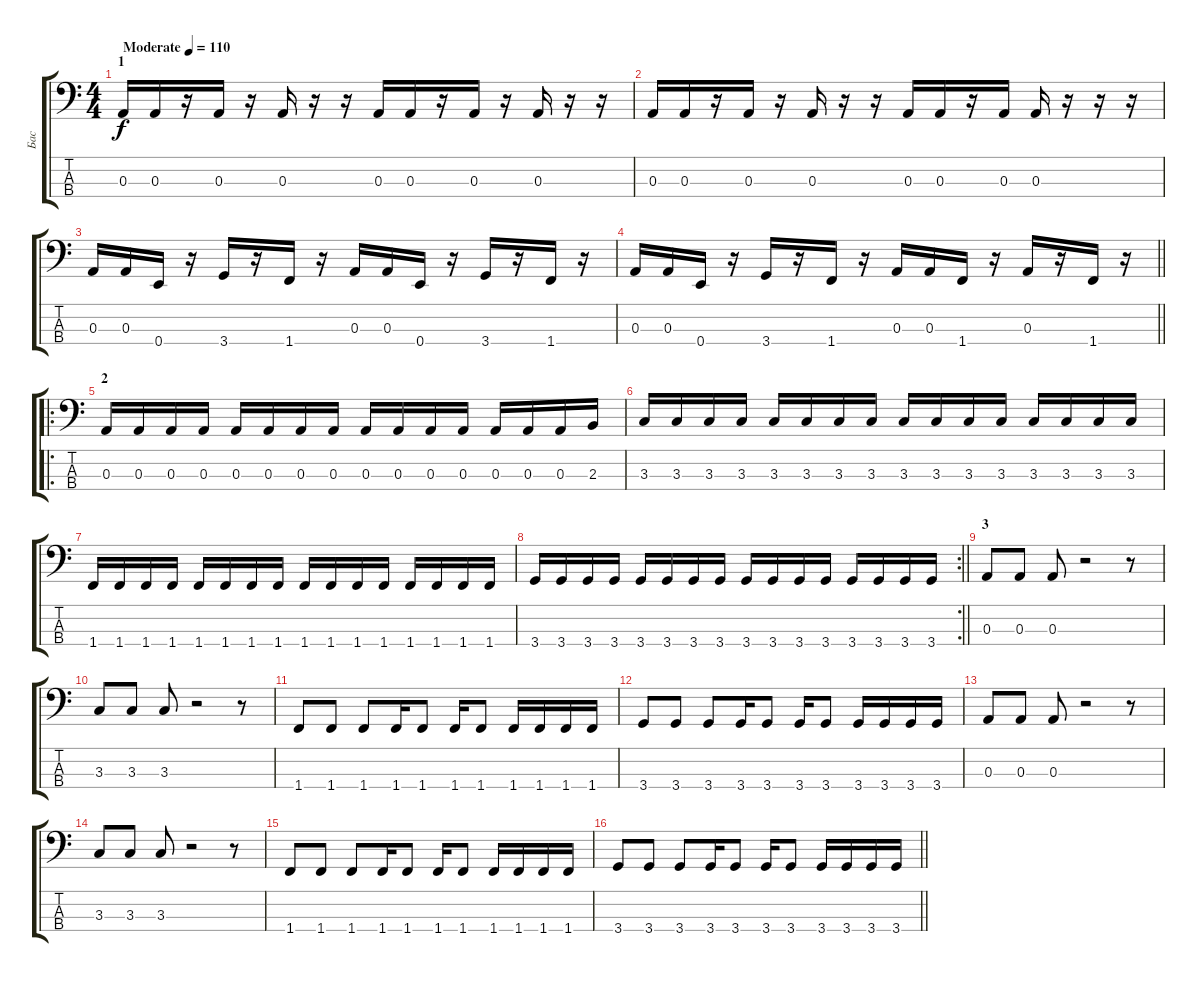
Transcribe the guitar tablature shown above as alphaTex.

\track ("Бас" "Бас") {instrument electricbassfinger}
\staff {score tabs}
\tuning (G2 D2 A1 E1) {hide}
\ts (4 4)
\section ("" "1")
\tempo (110 "Moderate")
\clef f4
\ks c
0.3.16{dy f instrument electricbassfinger} 0.3.16 r.16 0.3.16 r.16 0.3.16 r.16 r.16 0.3.16 0.3.16 r.16 0.3.16 r.16 0.3.16 r.16 r.16 |
0.3.16 0.3.16 r.16 0.3.16 r.16 0.3.16 r.16 r.16 0.3.16 0.3.16 r.16 0.3.16 0.3.16 r.16 r.16 r.16 |
0.3.16 0.3.16 0.4.16 r.16 3.4.16 r.16 1.4.16 r.16 0.3.16 0.3.16 0.4.16 r.16 3.4.16 r.16 1.4.16 r.16 |
\barLineRight lightlight
0.3.16 0.3.16 0.4.16 r.16 3.4.16 r.16 1.4.16 r.16 0.3.16 0.3.16 1.4.16 r.16 0.3.16 r.16 1.4.16 r.16 |
\ro
\section ("" "2")
0.3.16 0.3.16 0.3.16 0.3.16 0.3.16 0.3.16 0.3.16 0.3.16 0.3.16 0.3.16 0.3.16 0.3.16 0.3.16 0.3.16 0.3.16 2.3.16 |
3.3.16 3.3.16 3.3.16 3.3.16 3.3.16 3.3.16 3.3.16 3.3.16 3.3.16 3.3.16 3.3.16 3.3.16 3.3.16 3.3.16 3.3.16 3.3.16 |
1.4.16 1.4.16 1.4.16 1.4.16 1.4.16 1.4.16 1.4.16 1.4.16 1.4.16 1.4.16 1.4.16 1.4.16 1.4.16 1.4.16 1.4.16 1.4.16 |
\rc 2
\barLineRight lightlight
3.4.16 3.4.16 3.4.16 3.4.16 3.4.16 3.4.16 3.4.16 3.4.16 3.4.16 3.4.16 3.4.16 3.4.16 3.4.16 3.4.16 3.4.16 3.4.16 |
\section ("" "3")
0.3.8 0.3.8 0.3.8 r.2 r.8 |
3.3.8 3.3.8 3.3.8 r.2 r.8 |
1.4.8 1.4.8 1.4.8 1.4.16 1.4.8 1.4.16 1.4.8 1.4.16 1.4.16 1.4.16 1.4.16 |
3.4.8 3.4.8 3.4.8 3.4.16 3.4.8 3.4.16 3.4.8 3.4.16 3.4.16 3.4.16 3.4.16 |
0.3.8 0.3.8 0.3.8 r.2 r.8 |
3.3.8 3.3.8 3.3.8 r.2 r.8 |
1.4.8 1.4.8 1.4.8 1.4.16 1.4.8 1.4.16 1.4.8 1.4.16 1.4.16 1.4.16 1.4.16 |
\barLineRight lightlight
3.4.8 3.4.8 3.4.8 3.4.16 3.4.8 3.4.16 3.4.8 3.4.16 3.4.16 3.4.16 3.4.16
